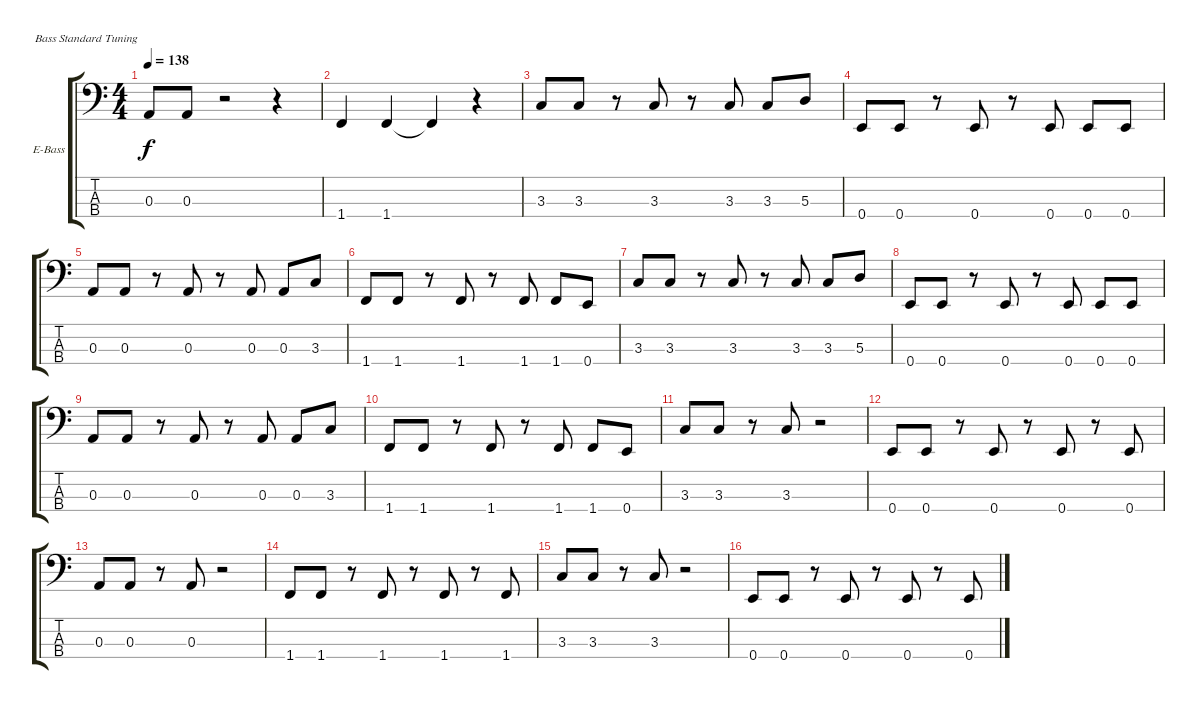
\bracketExtendMode groupsimilarinstruments
\firstSystemTrackNameOrientation horizontal
\otherSystemsTrackNameOrientation horizontal
\track ("Äîðîæêà 4" "E-Bass") {instrument electricbassfinger}
\staff {score tabs}
\tuning (G2 D2 A1 E1)
\ts (4 4)
\tempo 138
\clef f4
\ks c
0.3.8{dy f} 0.3.8 r.2 r.4 |
1.4.4 1.4.4 1.4{t}.4 r.4 |
3.3.8 3.3.8 r.8 3.3.8 r.8 3.3.8 3.3.8 5.3.8 |
0.4.8 0.4.8 r.8 0.4.8 r.8 0.4.8 0.4.8 0.4.8 |
0.3.8 0.3.8 r.8 0.3.8 r.8 0.3.8 0.3.8 3.3.8 |
1.4.8 1.4.8 r.8 1.4.8 r.8 1.4.8 1.4.8 0.4.8 |
3.3.8 3.3.8 r.8 3.3.8 r.8 3.3.8 3.3.8 5.3.8 |
0.4.8 0.4.8 r.8 0.4.8 r.8 0.4.8 0.4.8 0.4.8 |
0.3.8 0.3.8 r.8 0.3.8 r.8 0.3.8 0.3.8 3.3.8 |
1.4.8 1.4.8 r.8 1.4.8 r.8 1.4.8 1.4.8 0.4.8 |
3.3.8 3.3.8 r.8 3.3.8 r.2 |
0.4.8 0.4.8 r.8 0.4.8 r.8 0.4.8 r.8 0.4.8 |
0.3.8 0.3.8 r.8 0.3.8 r.2 |
1.4.8 1.4.8 r.8 1.4.8 r.8 1.4.8 r.8 1.4.8 |
3.3.8 3.3.8 r.8 3.3.8 r.2 |
0.4.8 0.4.8 r.8 0.4.8 r.8 0.4.8 r.8 0.4.8
